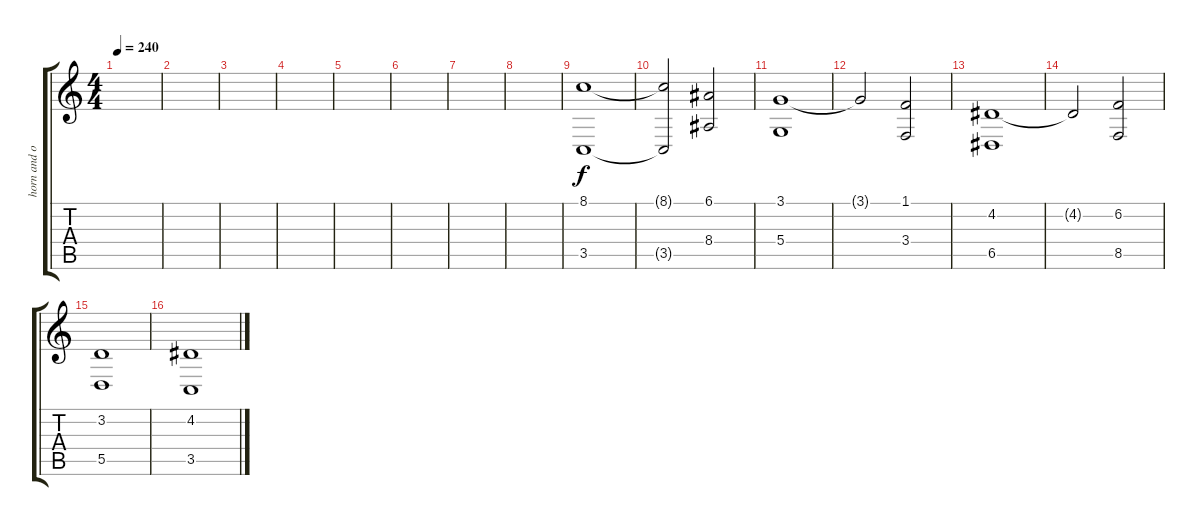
\track ("horn and organ(alex stariopoli)" "horn and o") {instrument frenchhorn}
\staff {score tabs}
\tuning (E4 B3 G3 D3 A2 E2) {hide}
\ts (4 4)
\tempo 240
\clef g2
\ks c
|
|
|
|
|
|
|
|
(8.1 3.5).1 |
(8.1{t} 3.5{t}).2 (6.1 8.4).2 |
(3.1 5.4).1 |
3.1{t}.2 (1.1 3.4).2 |
(4.2 6.5).1 |
4.2{t}.2 (6.2 8.5).2 |
(3.2 5.5).1 |
(4.2 3.5).1
